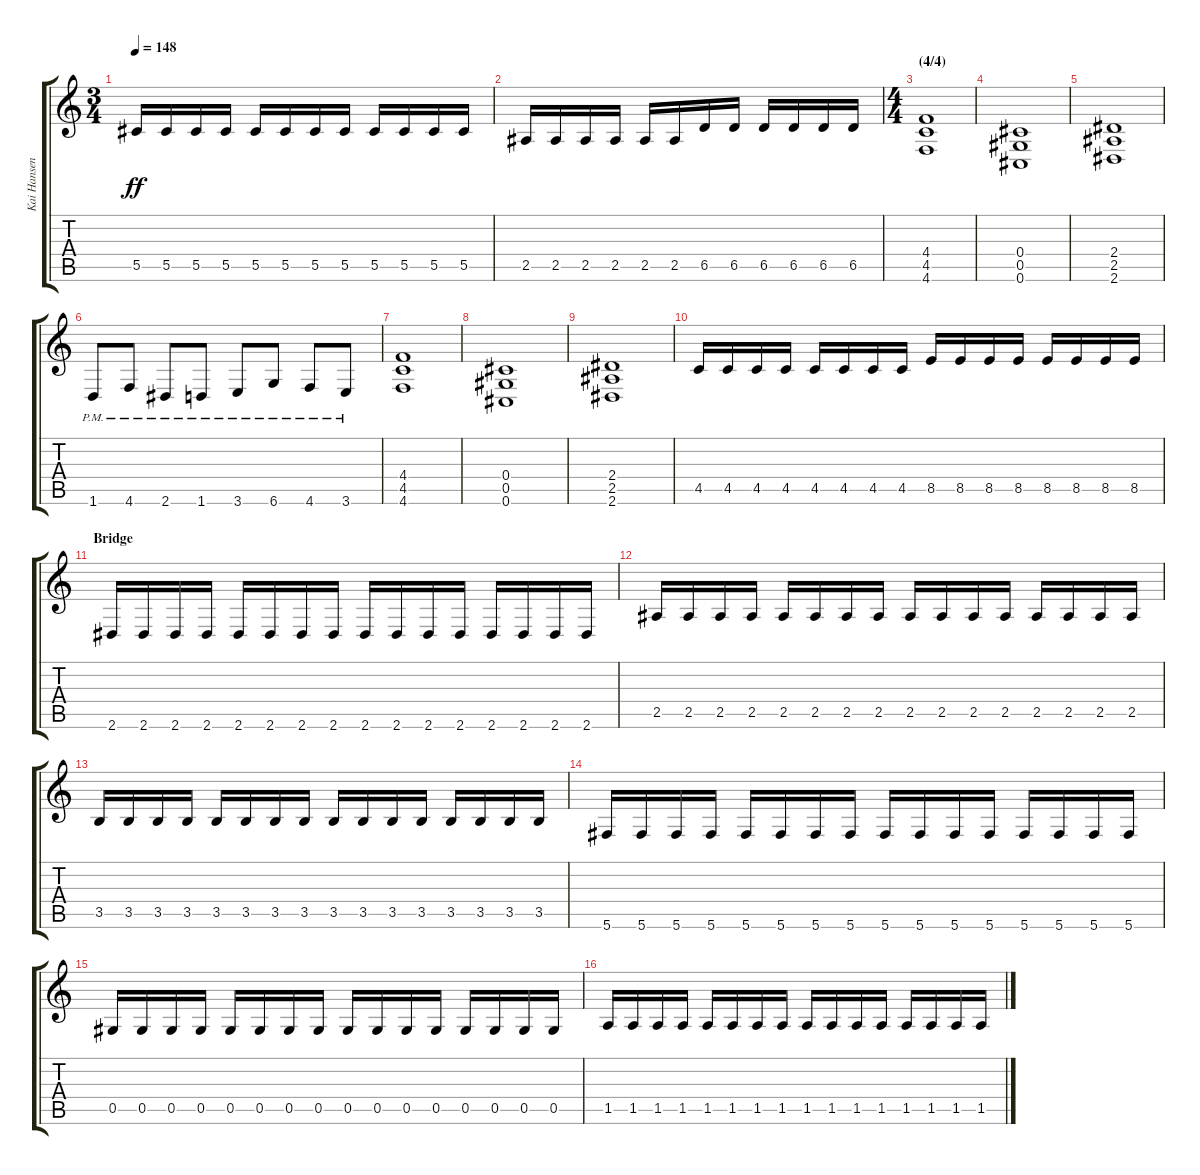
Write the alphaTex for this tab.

\track ("Kai Hansen<Guitar>" "Kai Hansen") {instrument distortionguitar}
\staff {score tabs}
\tuning (Eb4 Bb3 Gb3 Db3 Ab2 Db2) {hide}
\ts (3 4)
\tempo 148
\clef g2
\ks c
5.5.16{dy ff} 5.5.16 5.5.16 5.5.16 5.5.16 5.5.16 5.5.16 5.5.16 5.5.16 5.5.16 5.5.16 5.5.16 |
2.5.16 2.5.16 2.5.16 2.5.16 2.5.16 2.5.16 6.5.16 6.5.16 6.5.16 6.5.16 6.5.16 6.5.16 |
\ts (4 4)
\section ("" "(4/4)")
(4.4 4.5 4.6).1 |
(0.4 0.5 0.6).1 |
(2.4 2.5 2.6).1 |
1.6{pm}.8 4.6{pm}.8 2.6{pm}.8 1.6{pm}.8 3.6{pm}.8 6.6{pm}.8 4.6{pm}.8 3.6{pm}.8 |
(4.4 4.5 4.6).1 |
(0.4 0.5 0.6).1 |
(2.4 2.5 2.6).1 |
4.5.16 4.5.16 4.5.16 4.5.16 4.5.16 4.5.16 4.5.16 4.5.16 8.5.16 8.5.16 8.5.16 8.5.16 8.5.16 8.5.16 8.5.16 8.5.16 |
\section ("" "Bridge")
2.6.16 2.6.16 2.6.16 2.6.16 2.6.16 2.6.16 2.6.16 2.6.16 2.6.16 2.6.16 2.6.16 2.6.16 2.6.16 2.6.16 2.6.16 2.6.16 |
2.5.16 2.5.16 2.5.16 2.5.16 2.5.16 2.5.16 2.5.16 2.5.16 2.5.16 2.5.16 2.5.16 2.5.16 2.5.16 2.5.16 2.5.16 2.5.16 |
3.5.16 3.5.16 3.5.16 3.5.16 3.5.16 3.5.16 3.5.16 3.5.16 3.5.16 3.5.16 3.5.16 3.5.16 3.5.16 3.5.16 3.5.16 3.5.16 |
5.6.16 5.6.16 5.6.16 5.6.16 5.6.16 5.6.16 5.6.16 5.6.16 5.6.16 5.6.16 5.6.16 5.6.16 5.6.16 5.6.16 5.6.16 5.6.16 |
0.5.16 0.5.16 0.5.16 0.5.16 0.5.16 0.5.16 0.5.16 0.5.16 0.5.16 0.5.16 0.5.16 0.5.16 0.5.16 0.5.16 0.5.16 0.5.16 |
1.5.16 1.5.16 1.5.16 1.5.16 1.5.16 1.5.16 1.5.16 1.5.16 1.5.16 1.5.16 1.5.16 1.5.16 1.5.16 1.5.16 1.5.16 1.5.16
